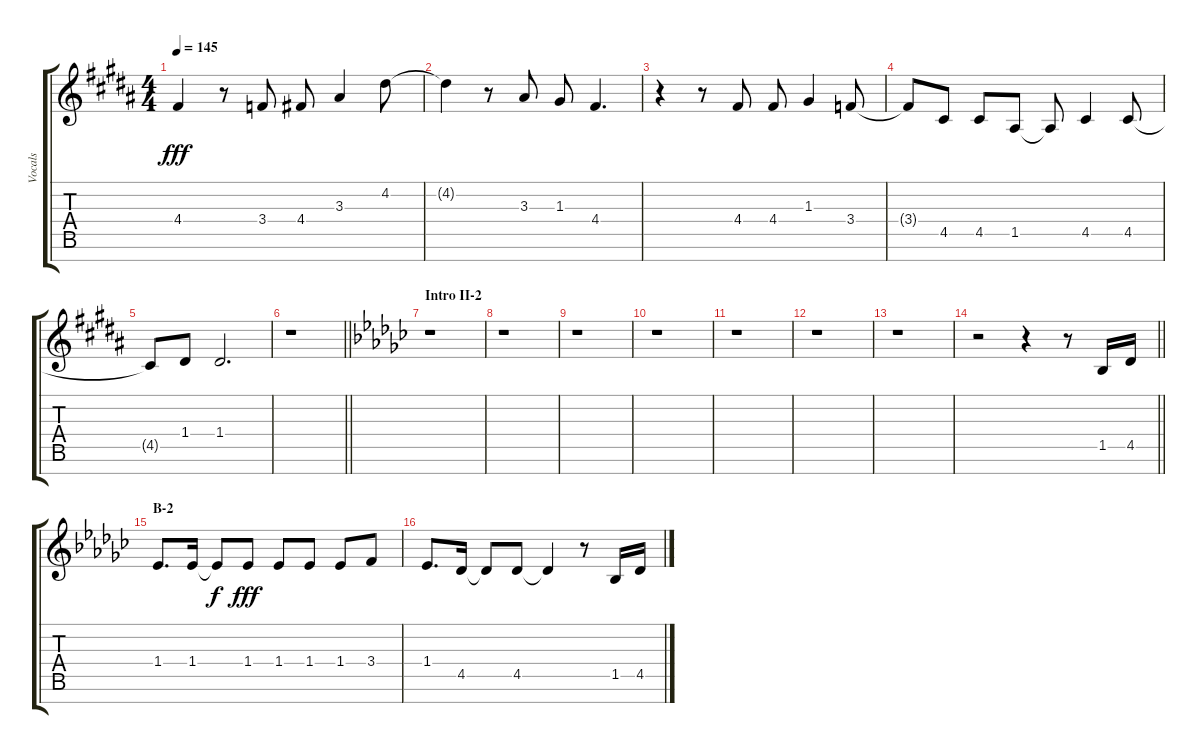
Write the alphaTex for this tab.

\track ("Vocals" "Vocals") {instrument voiceoohs}
\staff {score tabs}
\tuning (E5 B4 G4 D4 A3 E3 B2) {hide}
\ts (4 4)
\tempo 145
\clef g2
\ks b
4.4.4{dy fff} r.8 3.4.8 4.4.8 3.3.4 4.2.8 |
4.2{t}.4 r.8 3.3.8 1.3.8 4.4.4{d} |
r.4 r.8 4.4.8 4.4.8 1.3.4 3.4.8 |
3.4{t}.8 4.5.8 4.5.8 1.5.8 1.5{t}.8 4.5.4 4.5.8 |
4.5{t}.8 1.4.8 1.4.2{d} |
\barLineRight lightlight
r.1 |
\section ("" "Intro II-2")
\ks gb
r.1 |
r.1 |
r.1 |
r.1 |
r.1 |
r.1 |
r.1 |
\barLineRight lightlight
r.2 r.4 r.8 1.5.16 4.5.16 |
\section ("" "B-2")
1.4.8{d} 1.4.16 1.4{t}.8{dy f} 1.4.8{dy fff} 1.4.8 1.4.8 1.4.8 3.4.8 |
1.4.8{d} 4.5.16 4.5{t}.8 4.5.8 4.5{t}.4 r.8 1.5.16 4.5.16
